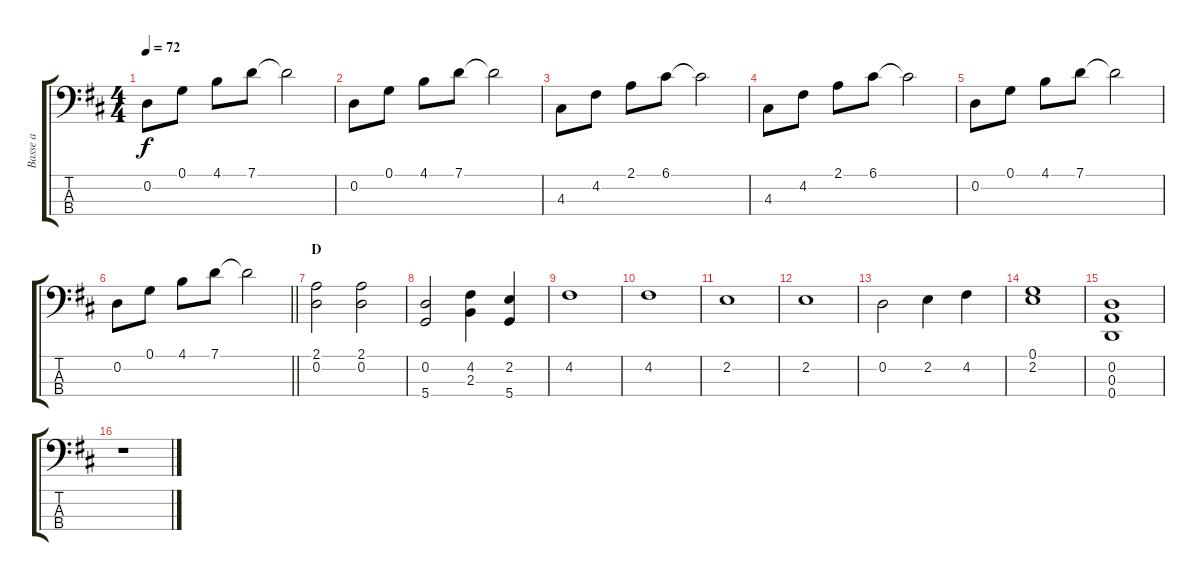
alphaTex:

\track ("Basse a" "Basse a") {instrument electricbassfinger}
\staff {score tabs}
\tuning (G2 D2 A1 D1) {hide}
\ts (4 4)
\tempo 72
\clef f4
\ks d
0.2.8{dy f} 0.1.8 4.1.8 7.1.8 7.1{t}.2 |
0.2.8 0.1.8 4.1.8 7.1.8 7.1{t}.2 |
4.3.8 4.2.8 2.1.8 6.1.8 6.1{t}.2 |
4.3.8 4.2.8 2.1.8 6.1.8 6.1{t}.2 |
0.2.8 0.1.8 4.1.8 7.1.8 7.1{t}.2 |
\barLineRight lightlight
0.2.8 0.1.8 4.1.8 7.1.8 7.1{t}.2 |
\section ("" "D")
(2.1 0.2).2 (2.1 0.2).2 |
(0.2 5.4).2 (4.2 2.3).4 (2.2 5.4).4 |
4.2.1 |
4.2.1 |
2.2.1 |
2.2.1 |
0.2.2 2.2.4 4.2.4 |
(0.1 2.2).1 |
(0.2 0.3 0.4).1 |
r.1
